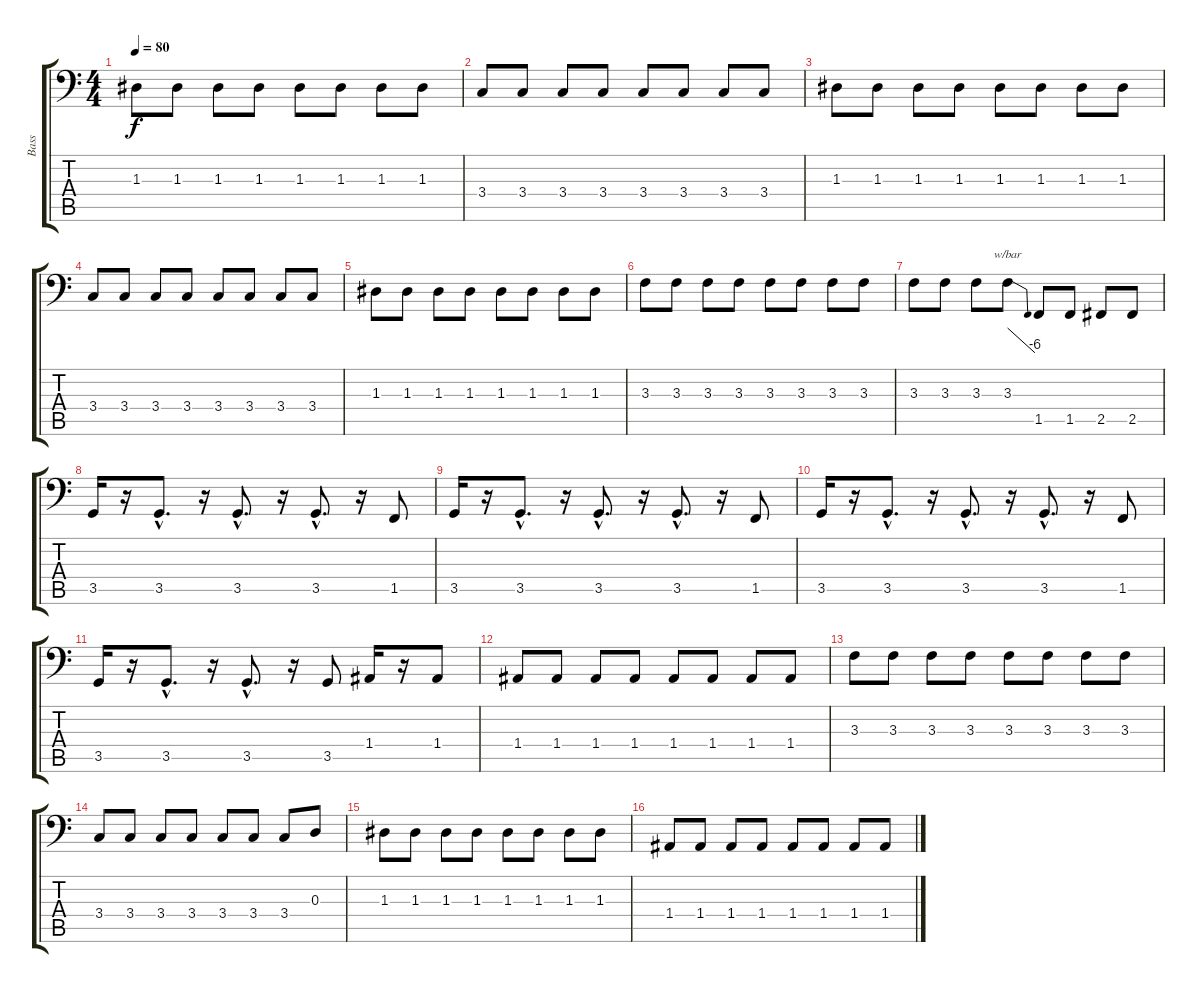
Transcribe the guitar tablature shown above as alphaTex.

\track ("Bass" "Bass") {instrument fretlessbass}
\staff {score tabs}
\tuning (C3 G2 D2 A1 E1 B0) {hide}
\ts (4 4)
\tempo 80
\clef f4
\ks c
1.3.8{dy f} 1.3.8 1.3.8 1.3.8 1.3.8 1.3.8 1.3.8 1.3.8 |
3.4.8 3.4.8 3.4.8 3.4.8 3.4.8 3.4.8 3.4.8 3.4.8 |
1.3.8 1.3.8 1.3.8 1.3.8 1.3.8 1.3.8 1.3.8 1.3.8 |
3.4.8 3.4.8 3.4.8 3.4.8 3.4.8 3.4.8 3.4.8 3.4.8 |
1.3.8 1.3.8 1.3.8 1.3.8 1.3.8 1.3.8 1.3.8 1.3.8 |
3.3.8 3.3.8 3.3.8 3.3.8 3.3.8 3.3.8 3.3.8 3.3.8 |
3.3.8 3.3.8 3.3.8 3.3.8{tbe (dive default 0 0 60 -24)} 1.5.8 1.5.8 2.5.8 2.5.8 |
3.5.16 r.16 3.5{hac}.8{d} r.16 3.5{hac}.8{d} r.16 3.5{hac}.8{d} r.16 1.5.8 |
3.5.16 r.16 3.5{hac}.8{d} r.16 3.5{hac}.8{d} r.16 3.5{hac}.8{d} r.16 1.5.8 |
3.5.16 r.16 3.5{hac}.8{d} r.16 3.5{hac}.8{d} r.16 3.5{hac}.8{d} r.16 1.5.8 |
3.5.16 r.16 3.5{hac}.8{d} r.16 3.5{hac}.8{d} r.16 3.5.8 1.4.16 r.16 1.4.8 |
1.4.8 1.4.8 1.4.8 1.4.8 1.4.8 1.4.8 1.4.8 1.4.8 |
3.3.8 3.3.8 3.3.8 3.3.8 3.3.8 3.3.8 3.3.8 3.3.8 |
3.4.8 3.4.8 3.4.8 3.4.8 3.4.8 3.4.8 3.4.8 0.3.8 |
1.3.8 1.3.8 1.3.8 1.3.8 1.3.8 1.3.8 1.3.8 1.3.8 |
1.4.8 1.4.8 1.4.8 1.4.8 1.4.8 1.4.8 1.4.8 1.4.8
